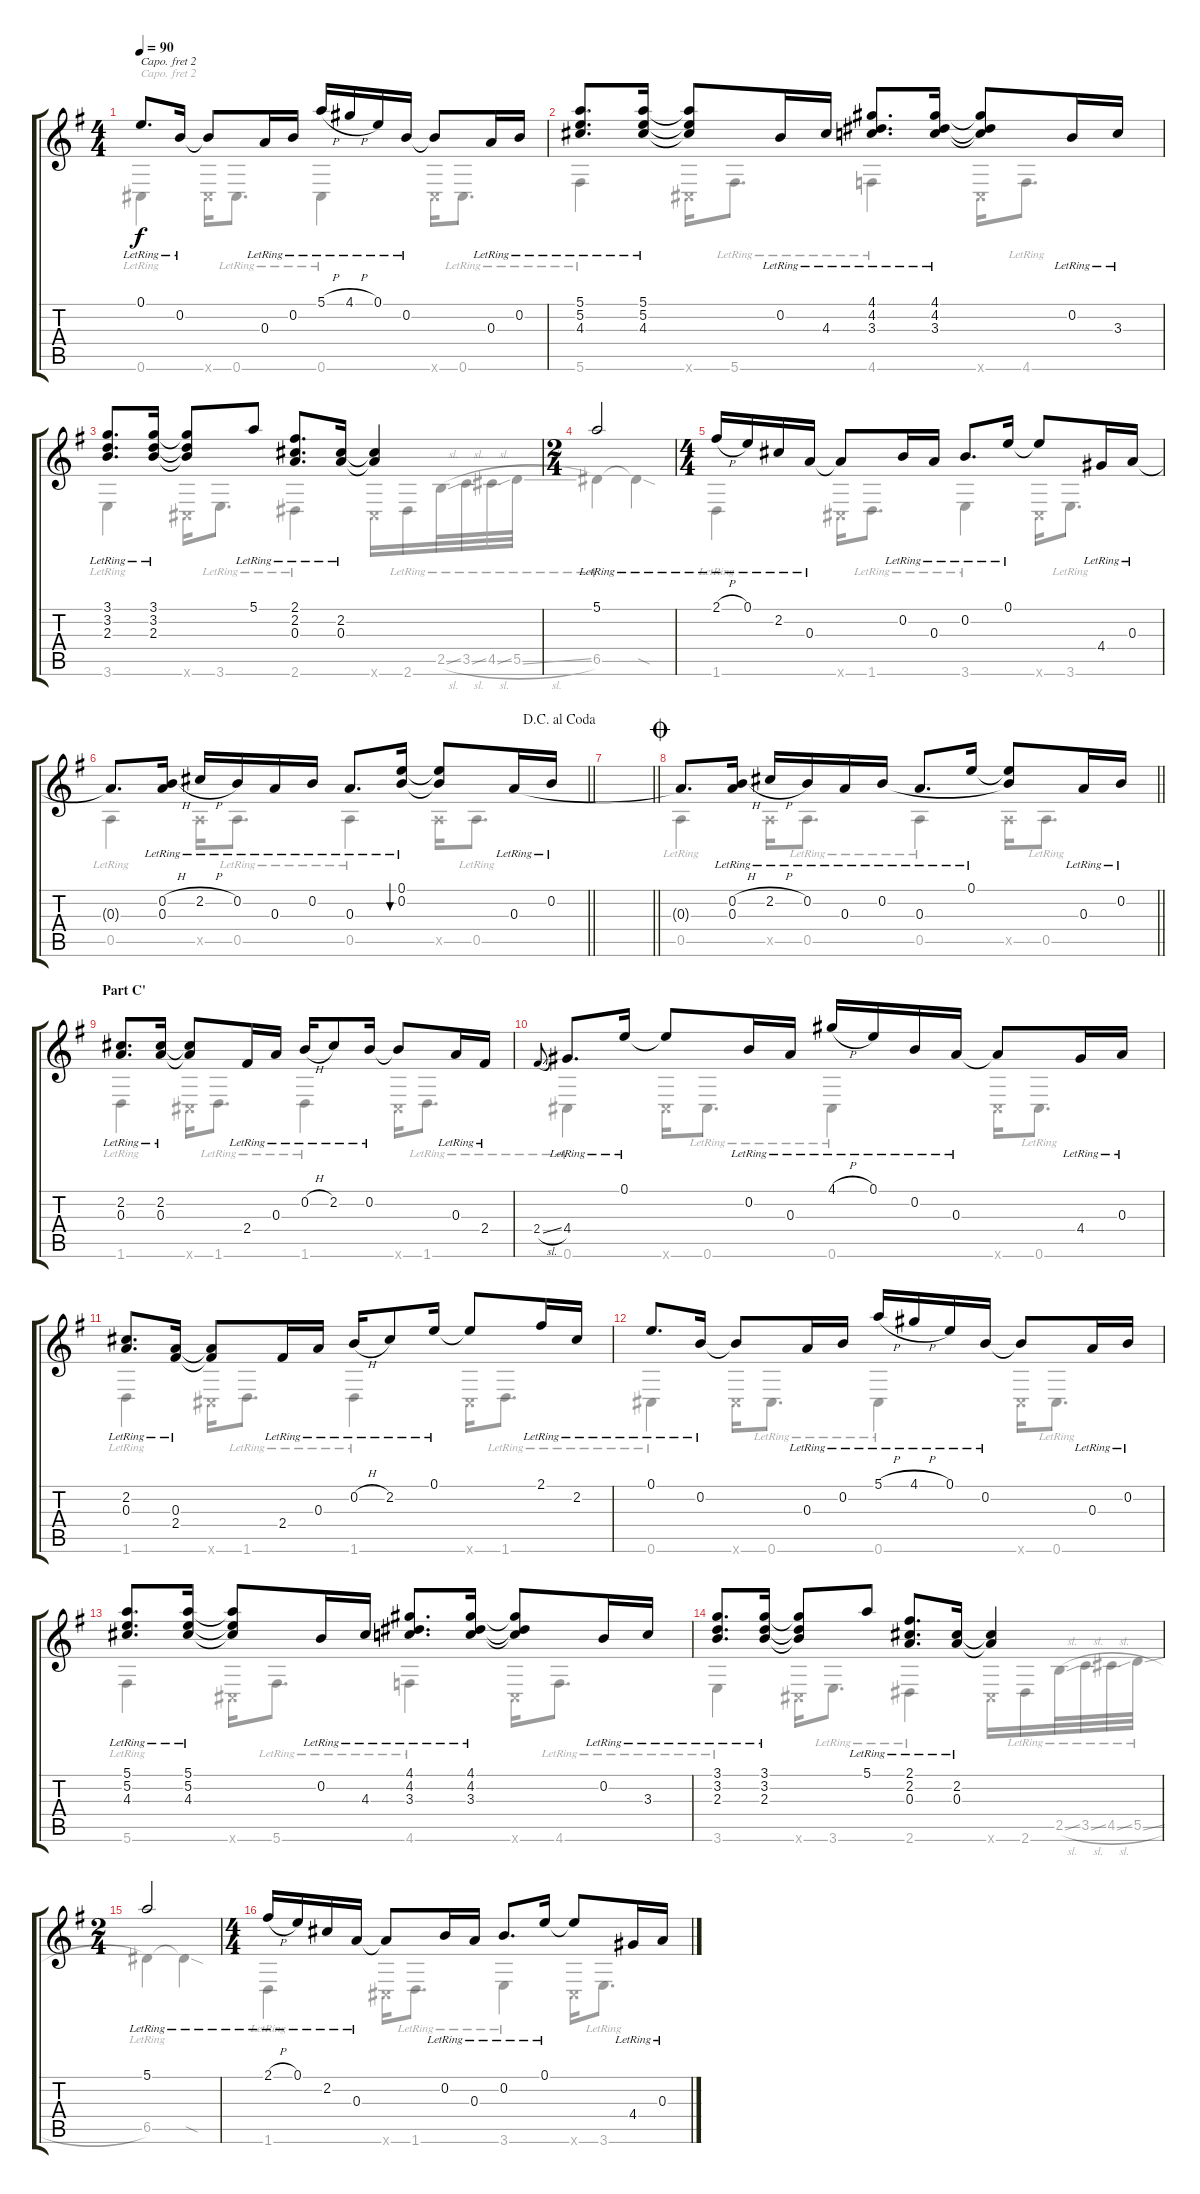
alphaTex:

\track "" {instrument acousticguitarsteel}
\staff {score tabs}
\capo 2
\tuning (D4 A3 G3 D3 G2 B1) {hide}
\voice
\ts (4 4)
\tempo 90
\clef g2
\ks g
0.1{lr}.8{d dy f} 0.2{lr}.16 0.2{t}.8 0.3{lr}.16 0.2{lr}.16 5.1{h lr}.16 4.1{h lr}.16 0.1{lr}.16 0.2{lr}.16 0.2{t}.8 0.3{lr}.16 0.2{lr}.16 |
(5.1{lr} 5.2{lr} 4.3{lr}).8{d} (5.1{lr} 5.2{lr} 4.3{lr}).16 (5.1{t} 5.2{t} 4.3{t}).8 0.2{lr}.16 4.3{lr}.16 (4.1{lr} 4.2{lr} 3.3{lr}).8{d} (4.1{lr} 4.2{lr} 3.3{lr}).16 (4.1{t} 4.2{t} 3.3{t}).8 0.2{lr}.16 3.3{lr}.16 |
(3.1{lr} 3.2{lr} 2.3{lr}).8{d} (3.1{lr} 3.2{lr} 2.3{lr}).16 (3.1{t} 3.2{t} 2.3{t}).8 5.1{lr}.8 (2.1{lr} 2.2{lr} 0.3{lr}).8{d} (2.2{lr} 0.3{lr}).16 (2.2{t} 0.3{t}).4 |
\ts (2 4)
5.1{lr}.2 |
\ts (4 4)
2.1{h lr}.16 0.1{lr}.16 2.2{lr}.16 0.3{lr}.16 0.3{t}.8 0.2{lr}.16 0.3{lr}.16 0.2{lr}.8{d} 0.1{lr}.16 0.1{t}.8 4.4{lr}.16 0.3{lr}.16 |
\jump dacapoalcoda
\barLineRight lightlight
0.3{t}.8{d} (0.2{h lr} 0.3{lr}).16 2.2{h lr}.16 0.2{lr}.16 0.3{lr}.16 0.2{lr}.16 0.3{lr}.8{d} (0.1{lr} 0.2{lr}).16{bu 60} (0.1{t} 0.2{t}).8 0.3{lr}.16 0.2{lr}.16 |
\barLineRight lightlight
|
\jump coda
\barLineRight lightlight
0.3{t}.8{d} (0.2{h lr} 0.3{lr}).16 2.2{h lr}.16 0.2{lr}.16 0.3{lr}.16 0.2{lr}.16 0.3{lr}.8{d} 0.1{lr}.16 (0.1{t} 0.2{t}).8 0.3{lr}.16 0.2{lr}.16 |
\section ("" "Part C'")
(2.2{lr} 0.3{lr}).8{d} (2.2{lr} 0.3{lr}).16 (2.2{t} 0.3{t}).8 2.4{lr}.16 0.3{lr}.16 0.2{h lr}.16 2.2{lr}.8 0.2{lr}.16 0.2{t}.8 0.3{lr}.16 2.4{lr}.16 |
2.4{sl}.8{gr onbeat} 4.4{lr}.8{d} 0.1{lr}.16 0.1{t}.8 0.2{lr}.16 0.3{lr}.16 4.1{h lr}.16 0.1{lr}.16 0.2{lr}.16 0.3{lr}.16 0.3{t}.8 4.4{lr}.16 0.3{lr}.16 |
(2.2{lr} 0.3{lr}).8{d} (0.3{lr} 2.4{lr}).16 (0.3{t} 2.4{t}).8 2.4{lr}.16 0.3{lr}.16 0.2{h lr}.16 2.2{lr}.8 0.1{lr}.16 0.1{t}.8 2.1{lr}.16 2.2{lr}.16 |
0.1{lr}.8{d} 0.2{lr}.16 0.2{t}.8 0.3{lr}.16 0.2{lr}.16 5.1{h lr}.16 4.1{h lr}.16 0.1{lr}.16 0.2{lr}.16 0.2{t}.8 0.3{lr}.16 0.2{lr}.16 |
(5.1{lr} 5.2{lr} 4.3{lr}).8{d} (5.1{lr} 5.2{lr} 4.3{lr}).16 (5.1{t} 5.2{t} 4.3{t}).8 0.2{lr}.16 4.3{lr}.16 (4.1{lr} 4.2{lr} 3.3{lr}).8{d} (4.1{lr} 4.2{lr} 3.3{lr}).16 (4.1{t} 4.2{t} 3.3{t}).8 0.2{lr}.16 3.3{lr}.16 |
(3.1{lr} 3.2{lr} 2.3{lr}).8{d} (3.1{lr} 3.2{lr} 2.3{lr}).16 (3.1{t} 3.2{t} 2.3{t}).8 5.1{lr}.8 (2.1{lr} 2.2{lr} 0.3{lr}).8{d} (2.2{lr} 0.3{lr}).16 (2.2{t} 0.3{t}).4 |
\ts (2 4)
5.1{lr}.2 |
\ts (4 4)
2.1{h lr}.16 0.1{lr}.16 2.2{lr}.16 0.3{lr}.16 0.3{t}.8 0.2{lr}.16 0.3{lr}.16 0.2{lr}.8{d} 0.1{lr}.16 0.1{t}.8 4.4{lr}.16 0.3{lr}.16
\voice
\clef g2
\ottava regular
\simile none
\ks g
0.6{lr}.4{dy f} 0.6{x}.16 0.6{lr}.8{d} 0.6{lr}.4 0.6{x}.16 0.6{lr}.8{d} |
5.6{lr}.4 0.6{x}.16 5.6{lr}.8{d} 4.6{lr}.4 0.6{x}.16 4.6{lr}.8{d} |
3.6{lr}.4 0.6{x}.16 3.6{lr}.8{d} 2.6{lr}.4 0.6{x}.16 2.6{lr}.16 2.5{sl lr}.32 3.5{sl lr}.32 4.5{sl lr}.32 5.5{sl lr}.32 |
6.5{lr}.4 6.5{sod t}.4 |
1.6{lr}.4 0.6{x}.16 1.6{lr}.8{d} 3.6{lr}.4 0.6{x}.16 3.6{lr}.8{d} |
\barLineRight lightlight
0.5{lr}.4 0.5{x}.16 0.5{lr}.8{d} 0.5{lr}.4 0.5{x}.16 0.5{lr}.8{d} |
\barLineRight lightlight
|
\barLineRight lightlight
0.5{lr}.4 0.5{x}.16 0.5{lr}.8{d} 0.5{lr}.4 0.5{x}.16 0.5{lr}.8{d} |
1.6{lr}.4 0.6{x}.16 1.6{lr}.8{d} 1.6{lr}.4 0.6{x}.16 1.6{lr}.8{d} |
0.6{lr}.4 0.6{x}.16 0.6{lr}.8{d} 0.6{lr}.4 0.6{x}.16 0.6{lr}.8{d} |
1.6{lr}.4 0.6{x}.16 1.6{lr}.8{d} 1.6{lr}.4 0.6{x}.16 1.6{lr}.8{d} |
0.6{lr}.4 0.6{x}.16 0.6{lr}.8{d} 0.6{lr}.4 0.6{x}.16 0.6{lr}.8{d} |
5.6{lr}.4 0.6{x}.16 5.6{lr}.8{d} 4.6{lr}.4 0.6{x}.16 4.6{lr}.8{d} |
3.6{lr}.4 0.6{x}.16 3.6{lr}.8{d} 2.6{lr}.4 0.6{x}.16 2.6{lr}.16 2.5{sl lr}.32 3.5{sl lr}.32 4.5{sl lr}.32 5.5{sl lr}.32 |
6.5{lr}.4 6.5{sod t}.4 |
1.6{lr}.4 0.6{x}.16 1.6{lr}.8{d} 3.6{lr}.4 0.6{x}.16 3.6{lr}.8{d}
